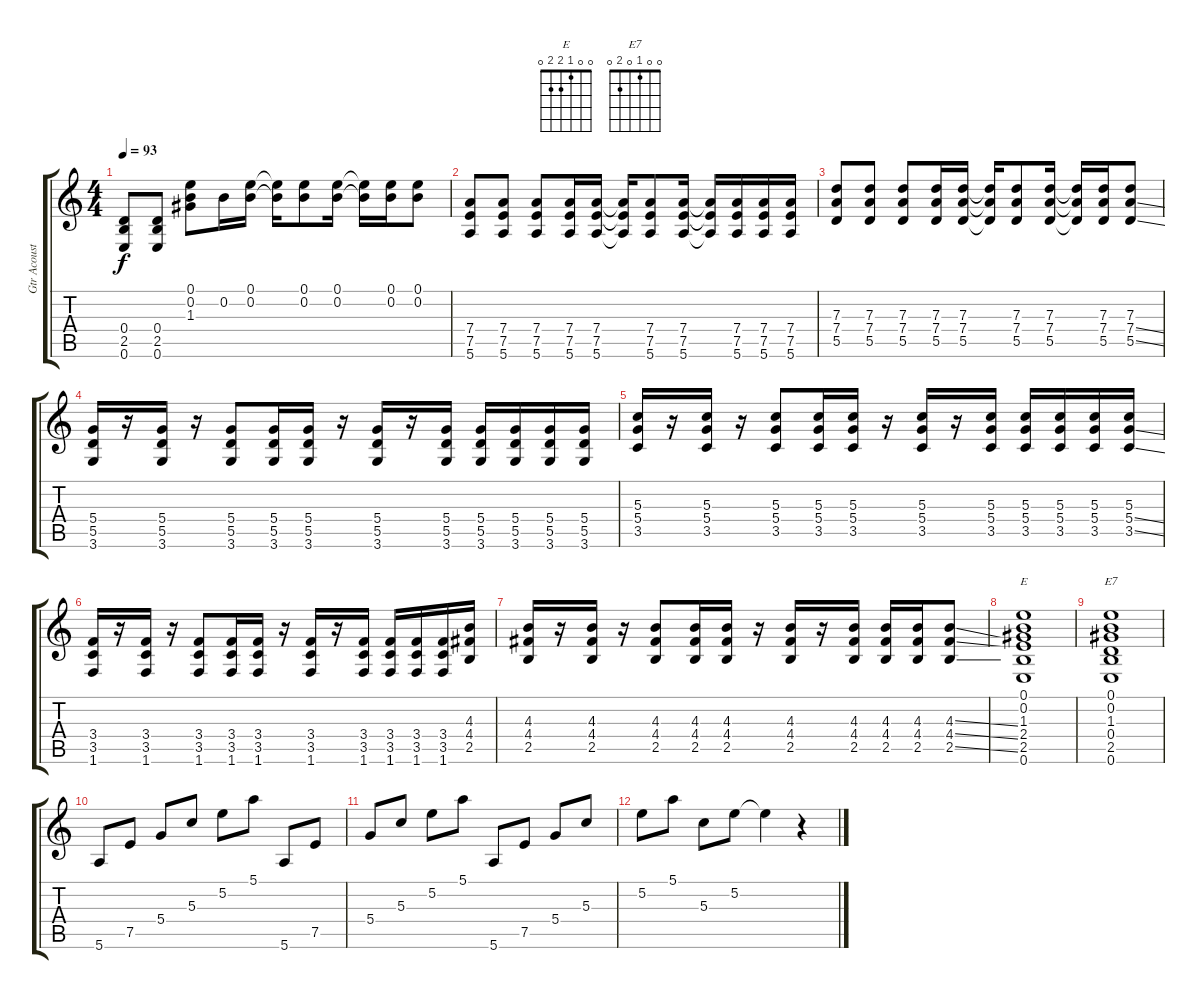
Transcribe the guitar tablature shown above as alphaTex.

\track ("Gtr Acoustique" "Gtr Acoust") {instrument acousticguitarnylon}
\staff {score tabs}
\tuning (E4 B3 G3 D3 A2 E2) {hide}
\chord ("E" 0 0 1 2 2 0)
\chord ("E7" 0 0 1 0 2 0)
\ts (4 4)
\tempo 93
\clef g2
\ks c
(0.4 2.5 0.6).8{dy f} (0.4 2.5 0.6).8 (0.1 0.2 1.3).8 0.2.16 (0.1 0.2).16 (0.1{t} 0.2{t}).16 (0.1 0.2).8 (0.1 0.2).16 (0.1{t} 0.2{t}).16 (0.1 0.2).16 (0.1 0.2).8 |
(7.4 7.5 5.6).8 (7.4 7.5 5.6).8 (7.4 7.5 5.6).8 (7.4 7.5 5.6).16 (7.4 7.5 5.6).16 (7.4{t} 7.5{t} 5.6{t}).16 (7.4 7.5 5.6).8 (7.4 7.5 5.6).16 (7.4{t} 7.5{t} 5.6{t}).16 (7.4 7.5 5.6).16 (7.4 7.5 5.6).16 (7.4 7.5 5.6).16 |
(7.3 7.4 5.5).8 (7.3 7.4 5.5).8 (7.3 7.4 5.5).8 (7.3 7.4 5.5).16 (7.3 7.4 5.5).16 (7.3{t} 7.4{t} 5.5{t}).16 (7.3 7.4 5.5).8 (7.3 7.4 5.5).16 (7.3{t} 7.4{t} 5.5{t}).16 (7.3 7.4 5.5).16 (7.3 7.4{ss} 5.5{ss}).8 |
(5.4 5.5 3.6).16 r.16 (5.4 5.5 3.6).16 r.16 (5.4 5.5 3.6).8 (5.4 5.5 3.6).16 (5.4 5.5 3.6).16 r.16 (5.4 5.5 3.6).16 r.16 (5.4 5.5 3.6).16 (5.4 5.5 3.6).16 (5.4 5.5 3.6).16 (5.4 5.5 3.6).16 (5.4 5.5 3.6).16 |
(5.3 5.4 3.5).16 r.16 (5.3 5.4 3.5).16 r.16 (5.3 5.4 3.5).8 (5.3 5.4 3.5).16 (5.3 5.4 3.5).16 r.16 (5.3 5.4 3.5).16 r.16 (5.3 5.4 3.5).16 (5.3 5.4 3.5).16 (5.3 5.4 3.5).16 (5.3 5.4 3.5).16 (5.3 5.4{ss} 3.5{ss}).16 |
(3.4 3.5 1.6).16 r.16 (3.4 3.5 1.6).16 r.16 (3.4 3.5 1.6).8 (3.4 3.5 1.6).16 (3.4 3.5 1.6).16 r.16 (3.4 3.5 1.6).16 r.16 (3.4 3.5 1.6).16 (3.4 3.5 1.6).16 (3.4 3.5 1.6).16 (3.4 3.5 1.6).16 (4.3 4.4 2.5).16 |
(4.3 4.4 2.5).16 r.16 (4.3 4.4 2.5).16 r.16 (4.3 4.4 2.5).8 (4.3 4.4 2.5).16 (4.3 4.4 2.5).16 r.16 (4.3 4.4 2.5).16 r.16 (4.3 4.4 2.5).16 (4.3 4.4 2.5).16 (4.3 4.4 2.5).16 (4.3{ss} 4.4{ss} 2.5{ss}).8 |
(0.1 0.2 1.3 2.4 2.5 0.6).1{ch "E"} |
(0.1 0.2 1.3 0.4 2.5 0.6).1{ch "E7"} |
5.6.8 7.5.8 5.4.8 5.3.8 5.2.8 5.1.8 5.6.8 7.5.8 |
5.4.8 5.3.8 5.2.8 5.1.8 5.6.8 7.5.8 5.4.8 5.3.8 |
5.2.8 5.1.8 5.3.8 5.2.8 5.2{t}.4 r.4
